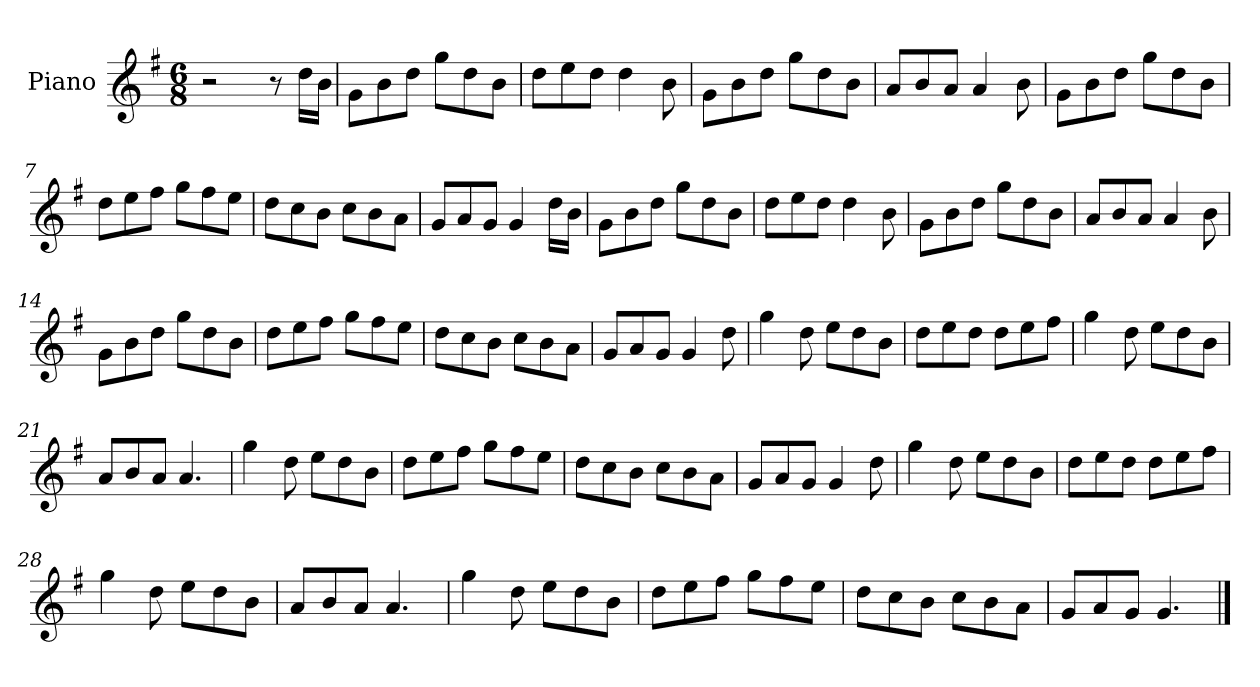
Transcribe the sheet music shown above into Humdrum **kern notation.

**kern
*part1
*staff1
*I"Piano
*I'Pno
*clefG2
*k[f#]
*M6/8
=1
2r
8r
16dd\LL
16b\JJ
=2
8g\L
8b\
8dd\J
8gg\L
8dd\
8b\J
=3
8dd\L
8ee\
8dd\J
4dd\
8b\
=4
8g\L
8b\
8dd\J
8gg\L
8dd\
8b\J
=5
8a/L
8b/
8a/J
4a/
8b\
=6
8g\L
8b\
8dd\J
8gg\L
8dd\
8b\J
=7
8dd\L
8ee\
8ff#\J
8gg\L
8ff#\
8ee\J
=8
8dd\L
8cc\
8b\J
8cc\L
8b\
8a\J
=9
8g/L
8a/
8g/J
4g/
16dd\LL
16b\JJ
=10
8g\L
8b\
8dd\J
8gg\L
8dd\
8b\J
=11
8dd\L
8ee\
8dd\J
4dd\
8b\
=12
8g\L
8b\
8dd\J
8gg\L
8dd\
8b\J
=13
8a/L
8b/
8a/J
4a/
8b\
=14
8g\L
8b\
8dd\J
8gg\L
8dd\
8b\J
=15
8dd\L
8ee\
8ff#\J
8gg\L
8ff#\
8ee\J
=16
8dd\L
8cc\
8b\J
8cc\L
8b\
8a\J
=17
8g/L
8a/
8g/J
4g/
8dd\
=18
4gg\
8dd\
8ee\L
8dd\
8b\J
=19
8dd\L
8ee\
8dd\J
8dd\L
8ee\
8ff#\J
=20
4gg\
8dd\
8ee\L
8dd\
8b\J
=21
8a/L
8b/
8a/J
4.a/
=22
4gg\
8dd\
8ee\L
8dd\
8b\J
=23
8dd\L
8ee\
8ff#\J
8gg\L
8ff#\
8ee\J
=24
8dd\L
8cc\
8b\J
8cc\L
8b\
8a\J
=25
8g/L
8a/
8g/J
4g/
8dd\
=26
4gg\
8dd\
8ee\L
8dd\
8b\J
=27
8dd\L
8ee\
8dd\J
8dd\L
8ee\
8ff#\J
=28
4gg\
8dd\
8ee\L
8dd\
8b\J
=29
8a/L
8b/
8a/J
4.a/
=30
4gg\
8dd\
8ee\L
8dd\
8b\J
=31
8dd\L
8ee\
8ff#\J
8gg\L
8ff#\
8ee\J
=32
8dd\L
8cc\
8b\J
8cc\L
8b\
8a\J
=33
8g/L
8a/
8g/J
4.g/
==
*-
